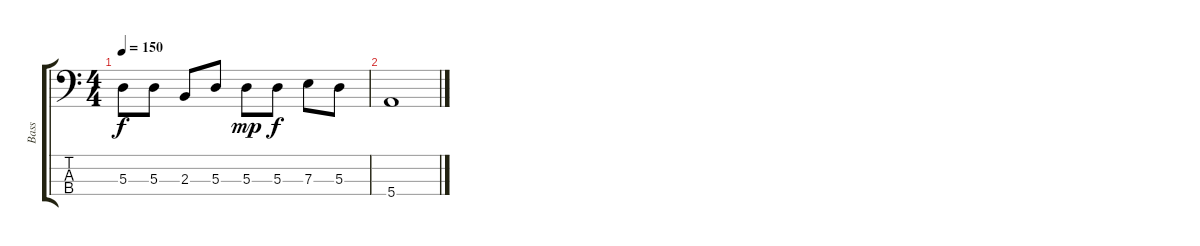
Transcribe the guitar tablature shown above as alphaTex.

\track ("Bass" "Bass") {instrument electricbasspick}
\staff {score tabs}
\tuning (G2 D2 A1 E1) {hide}
\ts (4 4)
\tempo 150
\clef f4
\ks c
5.3.8{dy f} 5.3.8 2.3.8 5.3.8 5.3.8{dy mp} 5.3.8{dy f} 7.3.8 5.3.8 |
5.4.1
